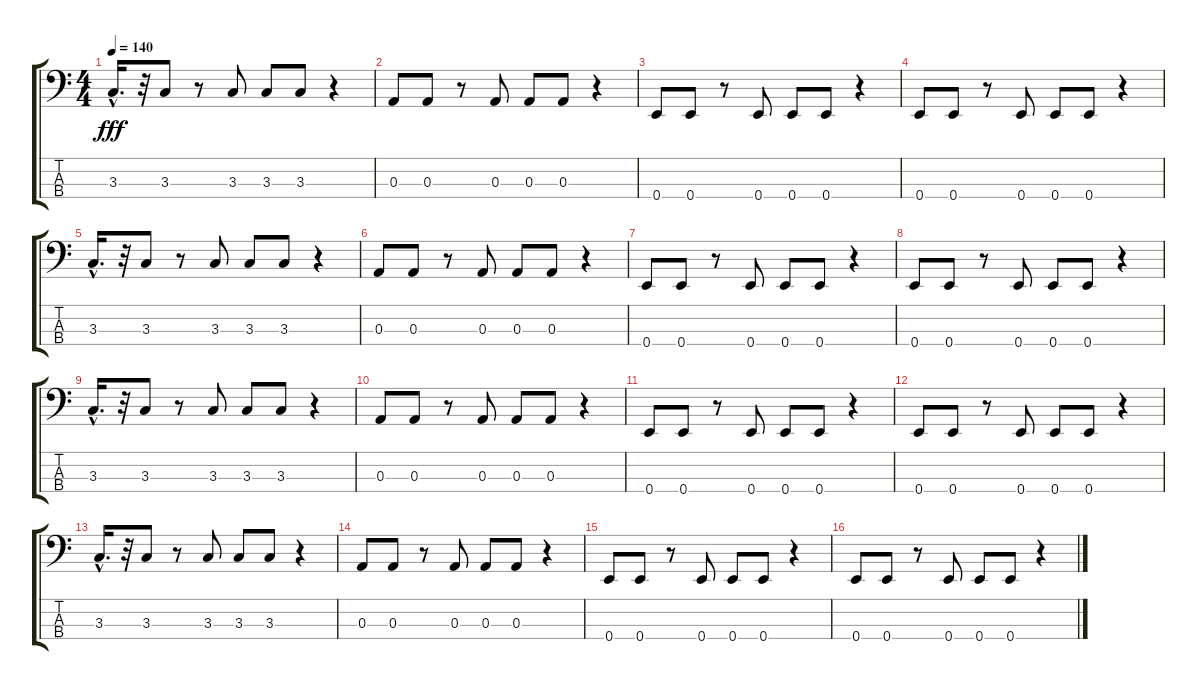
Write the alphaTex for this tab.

\track "" {instrument slapbass1}
\staff {score tabs}
\tuning (G2 D2 A1 E1) {hide}
\ts (4 4)
\tempo 140
\clef f4
\ks c
3.3{hac}.16{d dy fff} r.32 3.3.8 r.8 3.3.8 3.3.8 3.3.8 r.4 |
0.3.8 0.3.8 r.8 0.3.8 0.3.8 0.3.8 r.4 |
0.4.8 0.4.8 r.8 0.4.8 0.4.8 0.4.8 r.4 |
0.4.8 0.4.8 r.8 0.4.8 0.4.8 0.4.8 r.4 |
3.3{hac}.16{d} r.32 3.3.8 r.8 3.3.8 3.3.8 3.3.8 r.4 |
0.3.8 0.3.8 r.8 0.3.8 0.3.8 0.3.8 r.4 |
0.4.8 0.4.8 r.8 0.4.8 0.4.8 0.4.8 r.4 |
0.4.8 0.4.8 r.8 0.4.8 0.4.8 0.4.8 r.4 |
3.3{hac}.16{d} r.32 3.3.8 r.8 3.3.8 3.3.8 3.3.8 r.4 |
0.3.8 0.3.8 r.8 0.3.8 0.3.8 0.3.8 r.4 |
0.4.8 0.4.8 r.8 0.4.8 0.4.8 0.4.8 r.4 |
0.4.8 0.4.8 r.8 0.4.8 0.4.8 0.4.8 r.4 |
3.3{hac}.16{d} r.32 3.3.8 r.8 3.3.8 3.3.8 3.3.8 r.4 |
0.3.8 0.3.8 r.8 0.3.8 0.3.8 0.3.8 r.4 |
0.4.8 0.4.8 r.8 0.4.8 0.4.8 0.4.8 r.4 |
0.4.8 0.4.8 r.8 0.4.8 0.4.8 0.4.8 r.4
